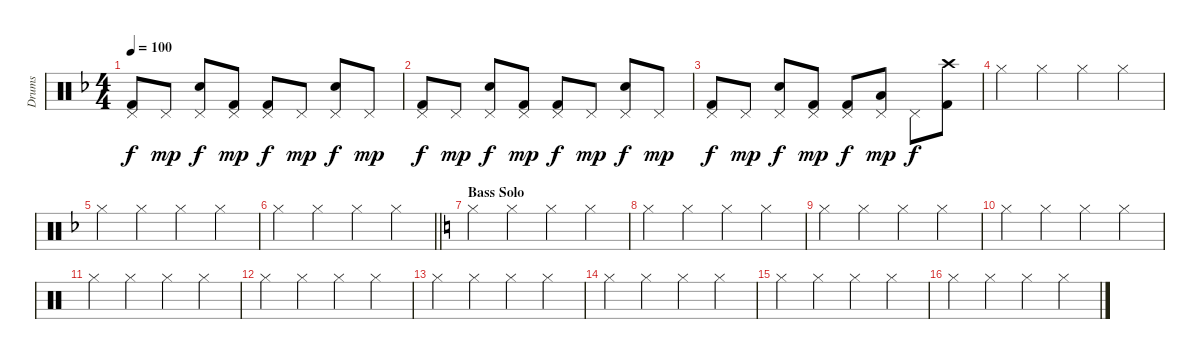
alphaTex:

\track ("Drums" "Drums") {instrument percussion}
\staff {score}
\articulation defaults
\ts (4 4)
\tempo 100
\clef neutral
\ks f
("Pedal Hi-Hat (hit)" "Kick (hit) 2").8{dy f} "Pedal Hi-Hat (hit)".8{dy mp} ("Pedal Hi-Hat (hit)" "Electric Snare (hit)").8{dy f} ("Pedal Hi-Hat (hit)" "Kick (hit) 2").8{dy mp} ("Pedal Hi-Hat (hit)" "Kick (hit) 2").8{dy f} "Pedal Hi-Hat (hit)".8{dy mp} ("Pedal Hi-Hat (hit)" "Electric Snare (hit)").8{dy f} "Pedal Hi-Hat (hit)".8{dy mp} |
("Pedal Hi-Hat (hit)" "Kick (hit) 2").8{dy f} "Pedal Hi-Hat (hit)".8{dy mp} ("Pedal Hi-Hat (hit)" "Electric Snare (hit)").8{dy f} ("Pedal Hi-Hat (hit)" "Kick (hit) 2").8{dy mp} ("Pedal Hi-Hat (hit)" "Kick (hit) 2").8{dy f} "Pedal Hi-Hat (hit)".8{dy mp} ("Pedal Hi-Hat (hit)" "Electric Snare (hit)").8{dy f} "Pedal Hi-Hat (hit)".8{dy mp} |
("Pedal Hi-Hat (hit)" "Kick (hit) 2").8{dy f} "Pedal Hi-Hat (hit)".8{dy mp} ("Pedal Hi-Hat (hit)" "Electric Snare (hit)").8{dy f} ("Pedal Hi-Hat (hit)" "Kick (hit) 2").8{dy mp} ("Pedal Hi-Hat (hit)" "Kick (hit) 2").8{dy f} ("Pedal Hi-Hat (hit)" "Low Tom (hit)").8{dy mp} "Pedal Hi-Hat (hit)".8{dy f} ("Crash high (hit)" "Kick (hit) 2").8 |
"Hi-Hat (closed)".4 "Hi-Hat (closed)".4 "Hi-Hat (closed)".4 "Hi-Hat (closed)".4 |
"Hi-Hat (closed)".4 "Hi-Hat (closed)".4 "Hi-Hat (closed)".4 "Hi-Hat (closed)".4 |
\barLineRight lightlight "Hi-Hat (closed)".4 "Hi-Hat (closed)".4 "Hi-Hat (closed)".4 "Hi-Hat (closed)".4
|
\section ("" "Bass Solo")
\ks c "Hi-Hat (closed)".4 "Hi-Hat (closed)".4 "Hi-Hat (closed)".4 "Hi-Hat (closed)".4
|
"Hi-Hat (closed)".4 "Hi-Hat (closed)".4 "Hi-Hat (closed)".4 "Hi-Hat (closed)".4 |
"Hi-Hat (closed)".4 "Hi-Hat (closed)".4 "Hi-Hat (closed)".4 "Hi-Hat (closed)".4 |
"Hi-Hat (closed)".4 "Hi-Hat (closed)".4 "Hi-Hat (closed)".4 "Hi-Hat (closed)".4 |
"Hi-Hat (closed)".4 "Hi-Hat (closed)".4 "Hi-Hat (closed)".4 "Hi-Hat (closed)".4 |
"Hi-Hat (closed)".4 "Hi-Hat (closed)".4 "Hi-Hat (closed)".4 "Hi-Hat (closed)".4 |
"Hi-Hat (closed)".4 "Hi-Hat (closed)".4 "Hi-Hat (closed)".4 "Hi-Hat (closed)".4 |
"Hi-Hat (closed)".4 "Hi-Hat (closed)".4 "Hi-Hat (closed)".4 "Hi-Hat (closed)".4 |
"Hi-Hat (closed)".4 "Hi-Hat (closed)".4 "Hi-Hat (closed)".4 "Hi-Hat (closed)".4 |
"Hi-Hat (closed)".4 "Hi-Hat (closed)".4 "Hi-Hat (closed)".4 "Hi-Hat (closed)".4
